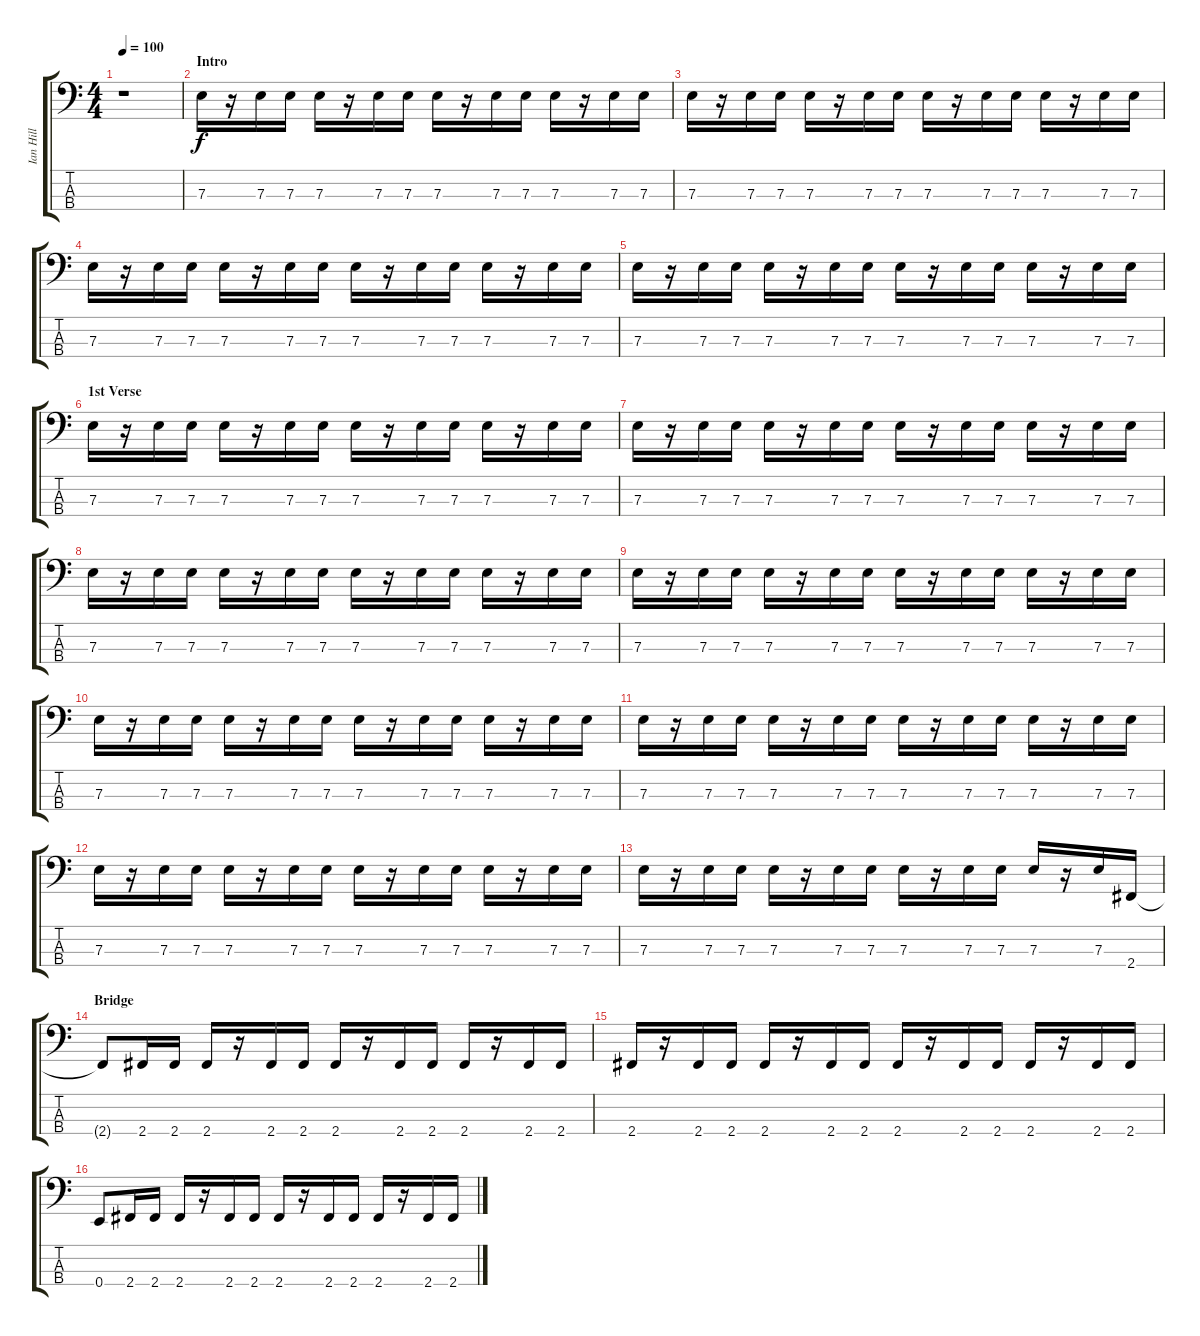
\track ("Ian Hill" "Ian Hill") {instrument electricbasspick}
\staff {score tabs}
\tuning (G2 D2 A1 E1) {hide}
\ts (4 4)
\tempo 100
\clef f4
\ks c
r.1{dy f instrument electricbasspick} |
\section ("" "Intro")
7.3.16 r.16 7.3.16 7.3.16 7.3.16 r.16 7.3.16 7.3.16 7.3.16 r.16 7.3.16 7.3.16 7.3.16 r.16 7.3.16 7.3.16 |
7.3.16 r.16 7.3.16 7.3.16 7.3.16 r.16 7.3.16 7.3.16 7.3.16 r.16 7.3.16 7.3.16 7.3.16 r.16 7.3.16 7.3.16 |
7.3.16 r.16 7.3.16 7.3.16 7.3.16 r.16 7.3.16 7.3.16 7.3.16 r.16 7.3.16 7.3.16 7.3.16 r.16 7.3.16 7.3.16 |
7.3.16 r.16 7.3.16 7.3.16 7.3.16 r.16 7.3.16 7.3.16 7.3.16 r.16 7.3.16 7.3.16 7.3.16 r.16 7.3.16 7.3.16 |
\section ("" "1st Verse")
7.3.16 r.16 7.3.16 7.3.16 7.3.16 r.16 7.3.16 7.3.16 7.3.16 r.16 7.3.16 7.3.16 7.3.16 r.16 7.3.16 7.3.16 |
7.3.16 r.16 7.3.16 7.3.16 7.3.16 r.16 7.3.16 7.3.16 7.3.16 r.16 7.3.16 7.3.16 7.3.16 r.16 7.3.16 7.3.16 |
7.3.16 r.16 7.3.16 7.3.16 7.3.16 r.16 7.3.16 7.3.16 7.3.16 r.16 7.3.16 7.3.16 7.3.16 r.16 7.3.16 7.3.16 |
7.3.16 r.16 7.3.16 7.3.16 7.3.16 r.16 7.3.16 7.3.16 7.3.16 r.16 7.3.16 7.3.16 7.3.16 r.16 7.3.16 7.3.16 |
7.3.16 r.16 7.3.16 7.3.16 7.3.16 r.16 7.3.16 7.3.16 7.3.16 r.16 7.3.16 7.3.16 7.3.16 r.16 7.3.16 7.3.16 |
7.3.16 r.16 7.3.16 7.3.16 7.3.16 r.16 7.3.16 7.3.16 7.3.16 r.16 7.3.16 7.3.16 7.3.16 r.16 7.3.16 7.3.16 |
7.3.16 r.16 7.3.16 7.3.16 7.3.16 r.16 7.3.16 7.3.16 7.3.16 r.16 7.3.16 7.3.16 7.3.16 r.16 7.3.16 7.3.16 |
7.3.16 r.16 7.3.16 7.3.16 7.3.16 r.16 7.3.16 7.3.16 7.3.16 r.16 7.3.16 7.3.16 7.3.16 r.16 7.3.16 2.4.16 |
\section ("" "Bridge")
2.4{t}.8 2.4.16 2.4.16 2.4.16 r.16 2.4.16 2.4.16 2.4.16 r.16 2.4.16 2.4.16 2.4.16 r.16 2.4.16 2.4.16 |
2.4.16 r.16 2.4.16 2.4.16 2.4.16 r.16 2.4.16 2.4.16 2.4.16 r.16 2.4.16 2.4.16 2.4.16 r.16 2.4.16 2.4.16 |
0.4.8 2.4.16 2.4.16 2.4.16 r.16 2.4.16 2.4.16 2.4.16 r.16 2.4.16 2.4.16 2.4.16 r.16 2.4.16 2.4.16
